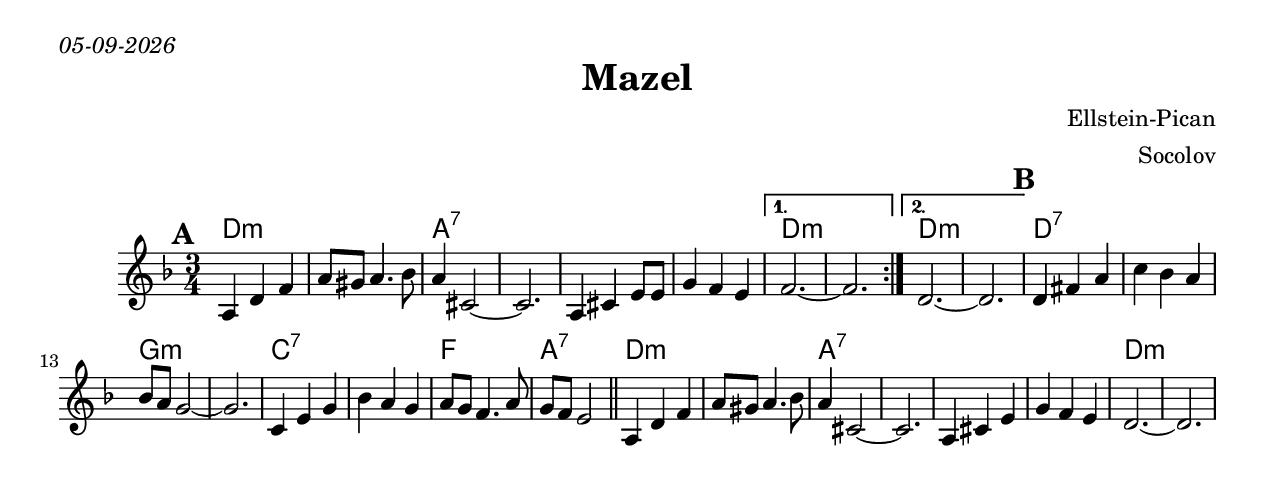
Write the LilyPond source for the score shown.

\version "2.18.0"
\include "english.ly"
\paper{
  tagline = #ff
  print-all-headers = ##t
  #(set-paper-size "letter")
}
date = #(strftime "%d-%m-%Y" (localtime (current-time)))

\markup{ \italic{ \date }  }

%\markup{ Got something to say? }

global = {
  \clef treble
  \key d \minor
  \time 3/4
  \set Score.markFormatter = #format-mark-box-alphabet
}

%#################################### Melody ########################
%melody =  \transpose c d \relative c' {  %transpose for clarinet
melody = \relative c' {
  \global
  %\partial 16*3 a16 d f   %lead in notes

  \repeat volta 2{
    \mark \default
    a4 d f
    a8 gs a4. bf8
    a4 cs,2~
    cs2.

    a4 cs e8 e
    g4 f e
  }
  \alternative {
    { f2.~ f2.}
    {d2.~ d2.}
  }

  %b
  \mark \default
  d4 fs a
  c4 bf a
  bf8 a g2~
  g2.

  c,4 e g
  bf4 a g
  a8 g f4. a8|
  g8 f e2 \bar"||"

  a,4 d f
  a8 gs a4. bf8
  a4 cs,2~
  cs2.

  a4 cs e
  g4 f e
  d2.~ d2.


}
%################################# Lyrics #####################
%{
\addlyrics{ \set stanza = #"1. "
            Vu nemt men a bi -- se -- le ma -- zl,
            Vu nemt men a bi -- se -- le glik,


            _ Di velt iz ba -- sha -- fn far ye -- dn,
            Ba --sha -- fn far ye -- dn va glaykh.
            Oy, vu nemt men a bisele,
            Khotsh nor a  bisele mazl, a bisele glik?
            Oy, vu nemt men a bisele Khotsh nor a bisele
            mazl, a bisele glik?

}
\addlyrics {
 Er rey -- dl zol zikh  ib -- er -- drey -- en
            Un breyn -- gen dos ma -- zl tsu -- _ rik.}

%}

%################################# Chords #######################
harmonies = \chordmode {
  d2.*2:m
  a2.*4:7
  d2.*2:m
  d2.*2:m
  %b
  d2.*2:7
  g2.*2:m
  c2.*2:7
  f2.
  a2.:7
  %dbl bar
  d2.*2:m
  a2.*4:7
  d2.:m

}

\score {
  <<
    \new ChordNames {
      \set chordChanges = ##f
      \harmonies
    }
    \new Staff   \melody
  >>
  \header{
    title= "Mazel"
    subtitle=""
    composer= "Ellstein-Pican"
    instrument =""
    arranger= "Socolov"
  }
  \layout{indent = 1.0\cm}
  \midi {
    \tempo 4 = 120

    % \midi { }
  }
}

%{
Vu nemt men a bisele mazl,
Vu nemt men a bisele glik,
Er reydl zol zikh  iberdreyen
Un breyngen dos mazl tsurik.

Di velt iz bashafn far yedn,
Bashafn far yedn va glaykh.
Oy, vu nemt men a bisele,
Khotsh nor a  bisele mazl, a bisele glik?
Oy, vu nemt men a bisele Khotsh nor a bisele
mazl, a bisele glik?

Vi mentshn zol zikh eyn zel mazl
Zer loikhn zer  yuddn zer gik
E nasah vol zeys oyf dos mazl
Ken mumer  nit habn zurik
Oy, vu nemt men a bisele,
Khotsh nor a bisele mazl, a  bisele glik?
Oy, vu nemt men a bisele Khotsh nor a bisele mazl, a bisele  glik?

Oy, vu nemt men a bisele,
Khotsh nor a bisele mazl, a bisele glik?
Oy, vu nemt men a bisele
Khotsh nor a bisele mazl, a bisele glik?

Oy, vu nemt men a bisele mazl, a bisele glik?
Oy, vu nemt men a bisele  mazl, a bisele glik?
Oy, vu nemt men a bisele mazl, a bisele glik?

Oy,  vu nemt men a bisele,
Khotsh nor a bisele mazl, a bisele glik?
Oy, vu  nemt men a bisele
Khotsh nor a bisele mazl, a bisele glik?

%}

%{
% more verses:
\markup{}
\markup {
  \fill-line {
    \hspace #0.1 % distance from left margin
    \column {
      \line { "1."
	\column {
	  ""
	}
      }
      \hspace #0.2 % vertical distance between verses
      \line { "2."
	\column {
	 ""
	}
      }
    }
    \hspace #0.1  % horiz. distance between columns
    \column {
      \line { "3."
	\column {
	  ""
	}
      }
      \hspace #0.2 % distance between verses
      \line { "4."
	\column {
	 ""
	}
      }
    }
    \hspace #0.1 % distance to right margin
  }
}

%}
